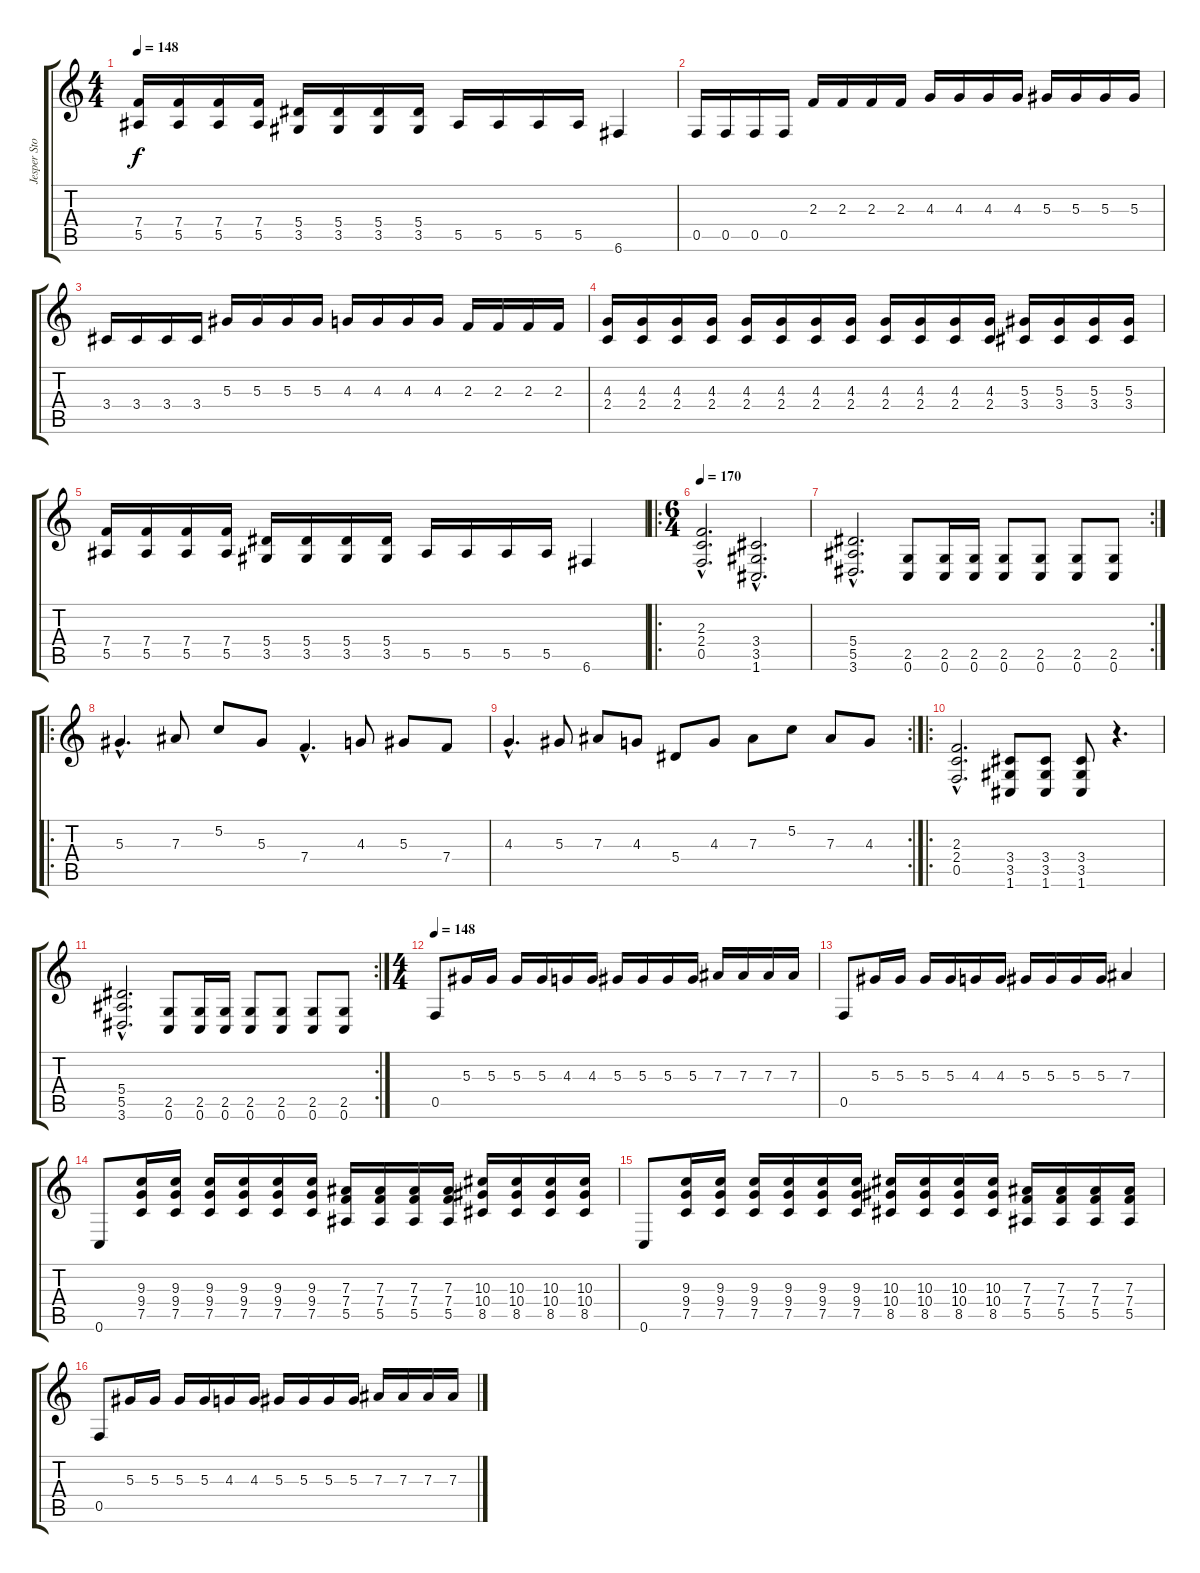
\track ("Jesper Stormblad" "Jesper Sto") {instrument distortionguitar}
\staff {score tabs}
\tuning (C4 G3 Eb3 Bb2 F2 C2) {hide}
\ts (4 4)
\tempo 148
\clef g2
\ks c
(7.4 5.5).16{dy f} (7.4 5.5).16 (7.4 5.5).16 (7.4 5.5).16 (5.4 3.5).16 (5.4 3.5).16 (5.4 3.5).16 (5.4 3.5).16 5.5.16 5.5.16 5.5.16 5.5.16 6.6.4 |
0.5.16 0.5.16 0.5.16 0.5.16 2.3.16 2.3.16 2.3.16 2.3.16 4.3.16 4.3.16 4.3.16 4.3.16 5.3.16 5.3.16 5.3.16 5.3.16 |
3.4.16 3.4.16 3.4.16 3.4.16 5.3.16 5.3.16 5.3.16 5.3.16 4.3.16 4.3.16 4.3.16 4.3.16 2.3.16 2.3.16 2.3.16 2.3.16 |
(4.3 2.4).16 (4.3 2.4).16 (4.3 2.4).16 (4.3 2.4).16 (4.3 2.4).16 (4.3 2.4).16 (4.3 2.4).16 (4.3 2.4).16 (4.3 2.4).16 (4.3 2.4).16 (4.3 2.4).16 (4.3 2.4).16 (5.3 3.4).16 (5.3 3.4).16 (5.3 3.4).16 (5.3 3.4).16 |
(7.4 5.5).16 (7.4 5.5).16 (7.4 5.5).16 (7.4 5.5).16 (5.4 3.5).16 (5.4 3.5).16 (5.4 3.5).16 (5.4 3.5).16 5.5.16 5.5.16 5.5.16 5.5.16 6.6.4 |
\ro
\ts (6 4)
\tempo 170
(2.3{hac} 2.4{hac} 0.5{hac}).2{d} (3.4{hac} 3.5{hac} 1.6{hac}).2{d} |
\rc 2
(5.4{hac} 5.5{hac} 3.6{hac}).2{d} (2.5 0.6).8 (2.5 0.6).16 (2.5 0.6).16 (2.5 0.6).8 (2.5 0.6).8 (2.5 0.6).8 (2.5 0.6).8 |
\ro
5.3{hac}.4{d} 7.3.8 5.2.8 5.3.8 7.4{hac}.4{d} 4.3.8 5.3.8 7.4.8 |
\rc 2
4.3{hac}.4{d} 5.3.8 7.3.8 4.3.8 5.4.8 4.3.8 7.3.8 5.2.8 7.3.8 4.3.8 |
\ro
(2.3{hac} 2.4{hac} 0.5{hac}).2{d} (3.4 3.5 1.6).8 (3.4 3.5 1.6).8 (3.4 3.5 1.6).8 r.4{d} |
\rc 2
(5.4{hac} 5.5{hac} 3.6{hac}).2{d} (2.5 0.6).8 (2.5 0.6).16 (2.5 0.6).16 (2.5 0.6).8 (2.5 0.6).8 (2.5 0.6).8 (2.5 0.6).8 |
\ts (4 4)
\tempo 148
0.5.8 5.3.16 5.3.16 5.3.16 5.3.16 4.3.16 4.3.16 5.3.16 5.3.16 5.3.16 5.3.16 7.3.16 7.3.16 7.3.16 7.3.16 |
0.5.8 5.3.16 5.3.16 5.3.16 5.3.16 4.3.16 4.3.16 5.3.16 5.3.16 5.3.16 5.3.16 7.3.4 |
0.6.8 (9.3 9.4 7.5).16 (9.3 9.4 7.5).16 (9.3 9.4 7.5).16 (9.3 9.4 7.5).16 (9.3 9.4 7.5).16 (9.3 9.4 7.5).16 (7.3 7.4 5.5).16 (7.3 7.4 5.5).16 (7.3 7.4 5.5).16 (7.3 7.4 5.5).16 (10.3 10.4 8.5).16 (10.3 10.4 8.5).16 (10.3 10.4 8.5).16 (10.3 10.4 8.5).16 |
0.6.8 (9.3 9.4 7.5).16 (9.3 9.4 7.5).16 (9.3 9.4 7.5).16 (9.3 9.4 7.5).16 (9.3 9.4 7.5).16 (9.3 9.4 7.5).16 (10.3 10.4 8.5).16 (10.3 10.4 8.5).16 (10.3 10.4 8.5).16 (10.3 10.4 8.5).16 (7.3 7.4 5.5).16 (7.3 7.4 5.5).16 (7.3 7.4 5.5).16 (7.3 7.4 5.5).16 |
0.5.8 5.3.16 5.3.16 5.3.16 5.3.16 4.3.16 4.3.16 5.3.16 5.3.16 5.3.16 5.3.16 7.3.16 7.3.16 7.3.16 7.3.16
